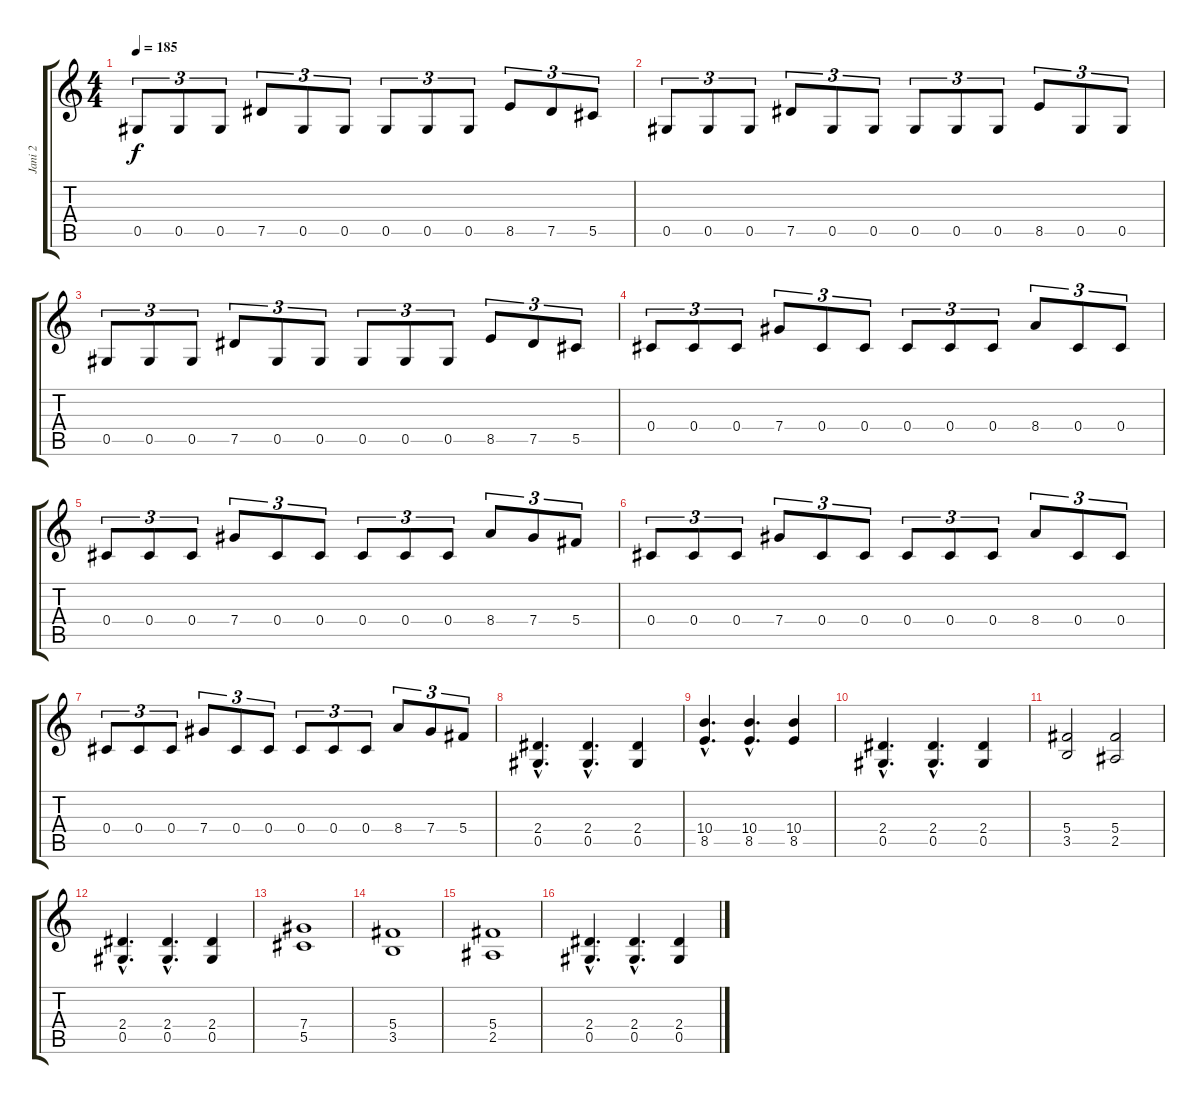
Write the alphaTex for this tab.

\track ("Jani 2" "Jani 2") {instrument distortionguitar}
\staff {score tabs}
\tuning (Eb4 Bb3 Gb3 Db3 Ab2 Eb2) {hide}
\ts (4 4)
\tempo 185
\clef g2
\ks c
0.5.8{tu (3 2) dy f} 0.5.8{tu (3 2)} 0.5.8{tu (3 2)} 7.5.8{tu (3 2)} 0.5.8{tu (3 2)} 0.5.8{tu (3 2)} 0.5.8{tu (3 2)} 0.5.8{tu (3 2)} 0.5.8{tu (3 2)} 8.5.8{tu (3 2)} 7.5.8{tu (3 2)} 5.5.8{tu (3 2)} |
0.5.8{tu (3 2)} 0.5.8{tu (3 2)} 0.5.8{tu (3 2)} 7.5.8{tu (3 2)} 0.5.8{tu (3 2)} 0.5.8{tu (3 2)} 0.5.8{tu (3 2)} 0.5.8{tu (3 2)} 0.5.8{tu (3 2)} 8.5.8{tu (3 2)} 0.5.8{tu (3 2)} 0.5.8{tu (3 2)} |
0.5.8{tu (3 2)} 0.5.8{tu (3 2)} 0.5.8{tu (3 2)} 7.5.8{tu (3 2)} 0.5.8{tu (3 2)} 0.5.8{tu (3 2)} 0.5.8{tu (3 2)} 0.5.8{tu (3 2)} 0.5.8{tu (3 2)} 8.5.8{tu (3 2)} 7.5.8{tu (3 2)} 5.5.8{tu (3 2)} |
0.4.8{tu (3 2)} 0.4.8{tu (3 2)} 0.4.8{tu (3 2)} 7.4.8{tu (3 2)} 0.4.8{tu (3 2)} 0.4.8{tu (3 2)} 0.4.8{tu (3 2)} 0.4.8{tu (3 2)} 0.4.8{tu (3 2)} 8.4.8{tu (3 2)} 0.4.8{tu (3 2)} 0.4.8{tu (3 2)} |
0.4.8{tu (3 2)} 0.4.8{tu (3 2)} 0.4.8{tu (3 2)} 7.4.8{tu (3 2)} 0.4.8{tu (3 2)} 0.4.8{tu (3 2)} 0.4.8{tu (3 2)} 0.4.8{tu (3 2)} 0.4.8{tu (3 2)} 8.4.8{tu (3 2)} 7.4.8{tu (3 2)} 5.4.8{tu (3 2)} |
0.4.8{tu (3 2)} 0.4.8{tu (3 2)} 0.4.8{tu (3 2)} 7.4.8{tu (3 2)} 0.4.8{tu (3 2)} 0.4.8{tu (3 2)} 0.4.8{tu (3 2)} 0.4.8{tu (3 2)} 0.4.8{tu (3 2)} 8.4.8{tu (3 2)} 0.4.8{tu (3 2)} 0.4.8{tu (3 2)} |
0.4.8{tu (3 2)} 0.4.8{tu (3 2)} 0.4.8{tu (3 2)} 7.4.8{tu (3 2)} 0.4.8{tu (3 2)} 0.4.8{tu (3 2)} 0.4.8{tu (3 2)} 0.4.8{tu (3 2)} 0.4.8{tu (3 2)} 8.4.8{tu (3 2)} 7.4.8{tu (3 2)} 5.4.8{tu (3 2)} |
(2.4{hac} 0.5{hac}).4{d} (2.4{hac} 0.5{hac}).4{d} (2.4 0.5).4 |
(10.4{hac} 8.5{hac}).4{d} (10.4{hac} 8.5{hac}).4{d} (10.4 8.5).4 |
(2.4{hac} 0.5{hac}).4{d} (2.4{hac} 0.5{hac}).4{d} (2.4 0.5).4 |
(5.4 3.5).2 (5.4 2.5).2 |
(2.4{hac} 0.5{hac}).4{d} (2.4{hac} 0.5{hac}).4{d} (2.4 0.5).4 |
(7.4 5.5).1 |
(5.4 3.5).1 |
(5.4 2.5).1 |
(2.4{hac} 0.5{hac}).4{d} (2.4{hac} 0.5{hac}).4{d} (2.4 0.5).4
